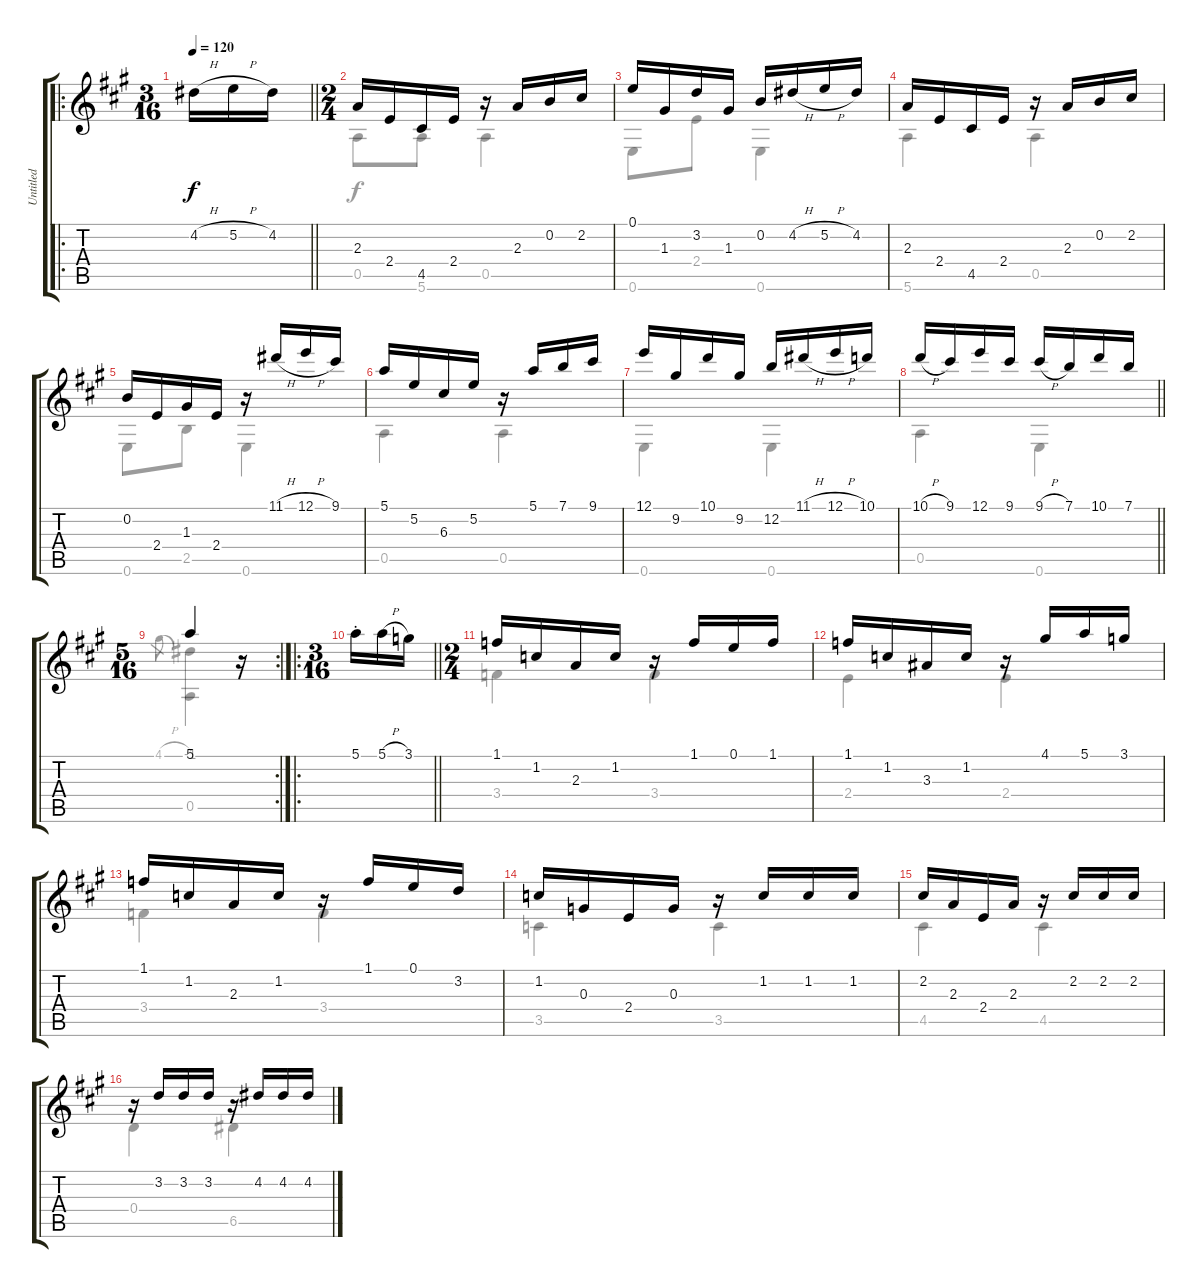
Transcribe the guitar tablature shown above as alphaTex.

\track ("Untitled" "Untitled") {instrument acousticguitarnylon}
\staff {score tabs}
\tuning (E4 B3 G3 D3 A2 E2) {hide}
\voice
\ro
\ts (3 16)
\tempo 120
\clef g2
\barLineRight lightlight
\ks a
4.2{h}.16{dy f} 5.2{h}.16 4.2.16 |
\ts (2 4)
2.3.16 2.4.16 4.5.16 2.4.16 r.16 2.3.16 0.2.16 2.2.16 |
0.1.16 1.3.16 3.2.16 1.3.16 0.2.16 4.2{h}.16 5.2{h}.16 4.2.16 |
2.3.16 2.4.16 4.5.16 2.4.16 r.16 2.3.16 0.2.16 2.2.16 |
0.2.16 2.4.16 1.3.16 2.4.16 r.16 11.1{h}.16 12.1{h}.16 9.1.16 |
5.1.16 5.2.16 6.3.16 5.2.16 r.16 5.1.16 7.1.16 9.1.16 |
12.1.16 9.2.16 10.1.16 9.2.16 12.2.16 11.1{h}.16 12.1{h}.16 10.1.16 |
\barLineRight lightlight
10.1{h}.16 9.1.16 12.1.16 9.1.16 9.1{h}.16 7.1.16 10.1.16 7.1.16 |
\rc 2
\ts (5 16)
5.1.4 r.16 |
\ro
\ts (3 16)
\barLineRight lightlight
5.1{st}.16 5.1{h}.16 3.1.16 |
\ts (2 4)
1.1.16 1.2.16 2.3.16 1.2.16 r.16 1.1.16 0.1.16 1.1.16 |
1.1.16 1.2.16 3.3.16 1.2.16 r.16 4.1.16 5.1.16 3.1.16 |
1.1.16 1.2.16 2.3.16 1.2.16 r.16 1.1.16 0.1.16 3.2.16 |
1.2.16 0.3.16 2.4.16 0.3.16 r.16 1.2.16 1.2.16 1.2.16 |
2.2.16 2.3.16 2.4.16 2.3.16 r.16 2.2.16 2.2.16 2.2.16 |
r.16 3.2.16 3.2.16 3.2.16 r.16 4.2.16 4.2.16 4.2.16
\voice
\clef g2
\ottava regular
\simile none
\barLineRight lightlight
\ks a
|
0.5.8 5.6.8 0.5.4 |
0.6.8 2.4.8 0.6.4 |
5.6.4 0.5.4 |
0.6.8 2.5.8 0.6.4 |
0.5.4 0.5.4 |
0.6.4 0.6.4 |
\barLineRight lightlight
0.5.4 0.6.4 |
4.1{h}.8{gr} (-1.1 0.5).4 r.16 |
\barLineRight lightlight
|
3.4.4 3.4.4 |
2.4.4 2.4.4 |
3.4.4 3.4.4 |
3.5.4 3.5.4 |
4.5.4 4.5.4 |
0.4.4 6.5.4
